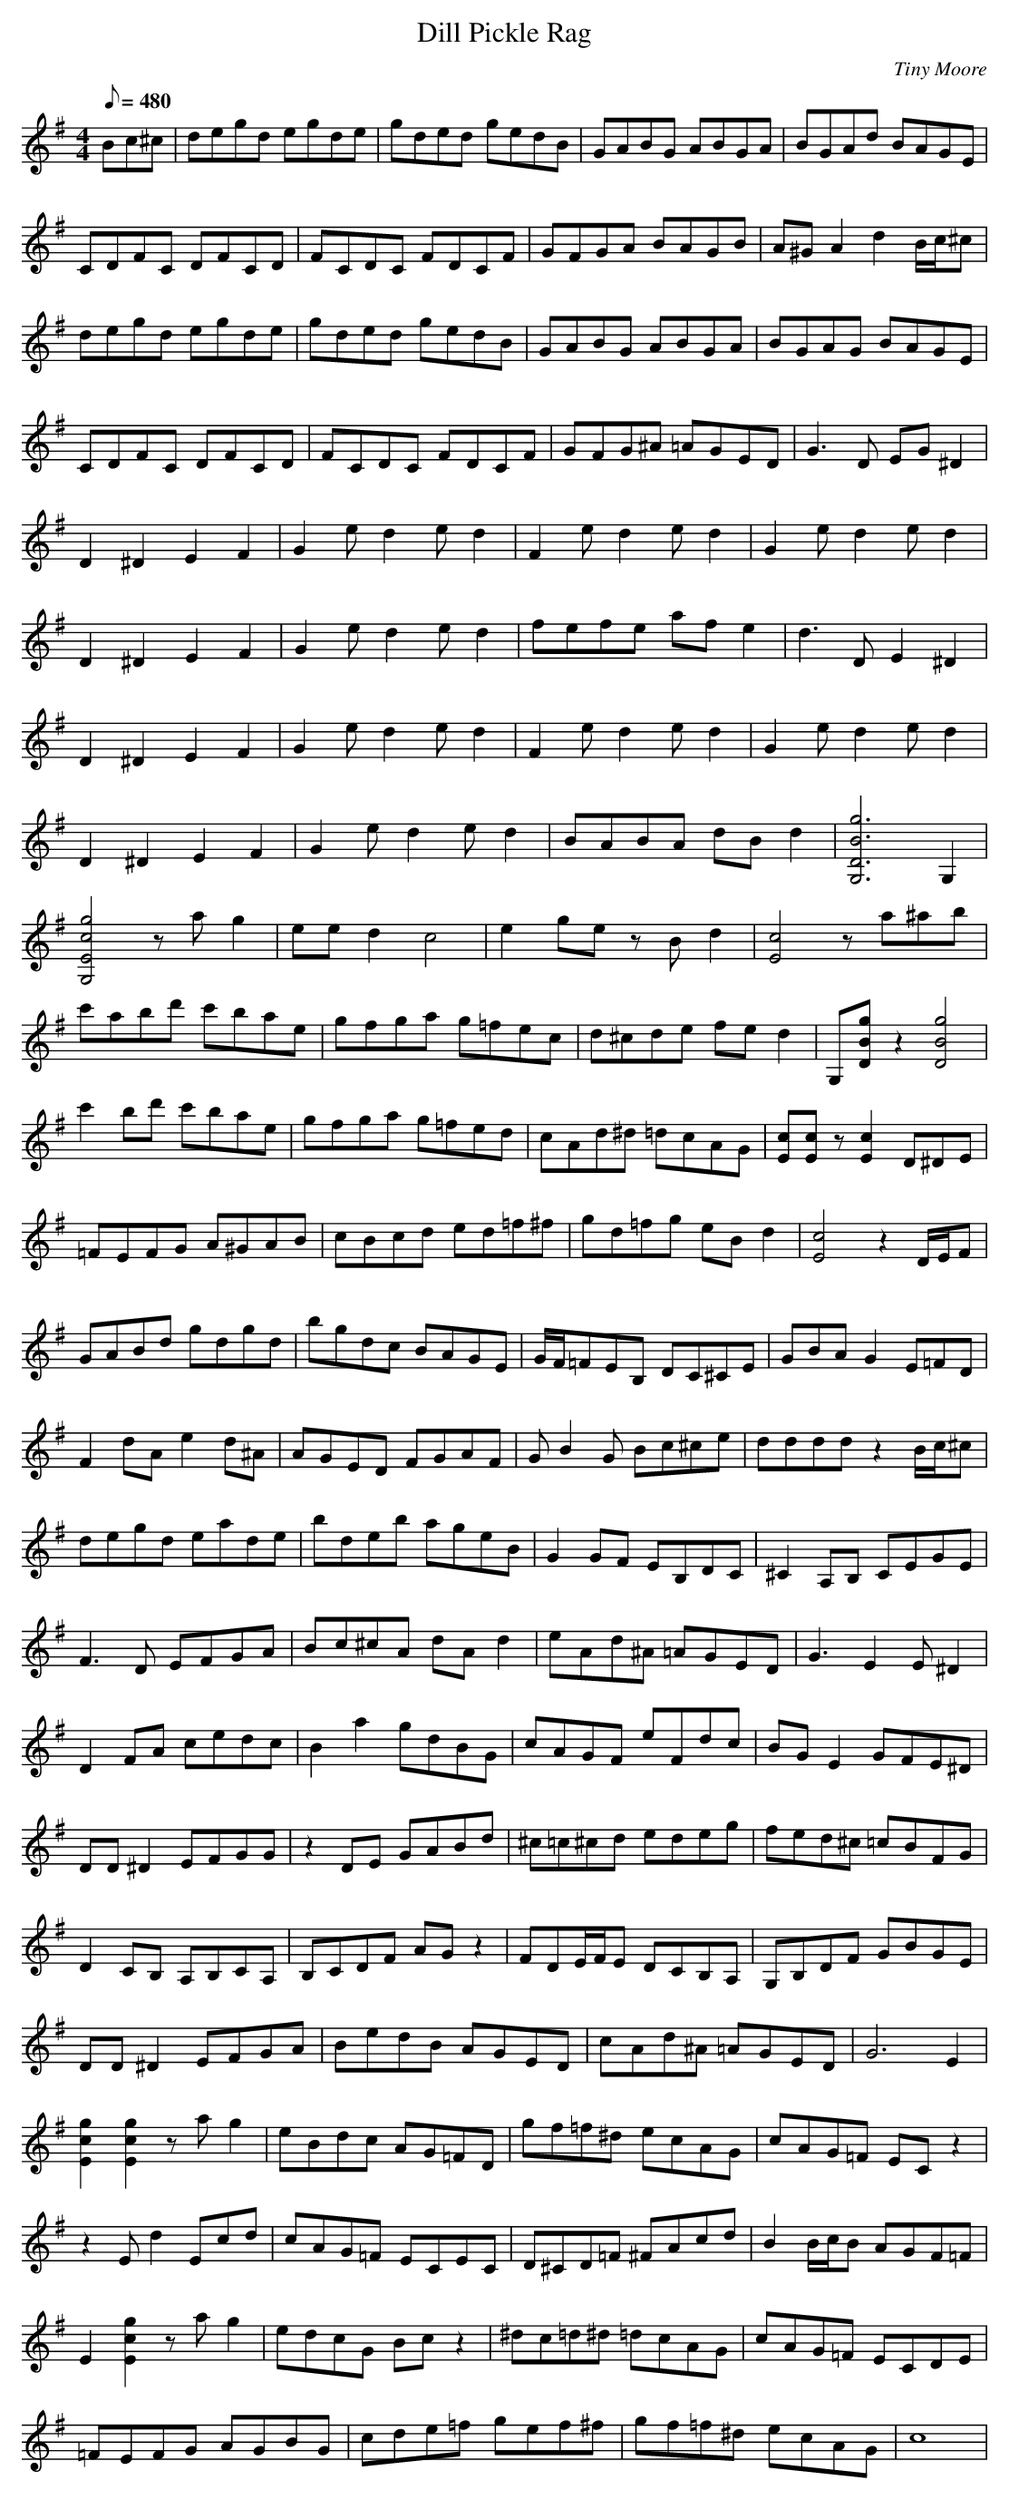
X:1
T:Dill Pickle Rag
C:Tiny Moore
M:4/4
L:1/8
Q:1/8=480
K:G
Bc^c|degd egde|gded gedB|GABG ABGA|BGAd BAGE|
CDFC DFCD|FCDC FDCF|GFGA BAGB|A^GA2 d2B/c/^c|
degd egde|gded gedB|GABG ABGA|BGAG BAGE|
CDFC DFCD|FCDC FDCF|GFG^A =AGED|G3D EG^D2|
D2^D2 E2F2|G2ed2ed2|F2ed2ed2|G2ed2ed2|
D2^D2 E2F2|G2ed2ed2|fefe afe2|d3D E2^D2|
D2^D2 E2F2|G2ed2ed2|F2ed2ed2|G2ed2ed2|
D2^D2 E2F2|G2ed2ed2|BABA dBd2|[g6B6D6G,6]G,2|
[g4c4E4G,4] zag2|eed2 c4|e2ge zBd2|[c4E4] za^ab|
c'abd' c'bae|gfga g=fec|d^cde fed2|G,[gBD]z2 [g4B4D4]|
c'2bd' c'bae|gfga g=fed|cAd^d =dcAG|[cE][cE]z[c2E2]D^DE|
=FEFG A^GAB|cBcd ed=f^f|gd=fg eBd2|[c4E4] z2D/E/F|
GABd gdgd|bgdc BAGE|G/F/=FEB, DC^CE|GBAG2E=FD|
F2dA e2d^A|AGED FGAF|GB2G Bc^ce|dddd z2B/c/^c|
degd eade|bdeb ageB|G2GF EB,DC|^C2A,B, CEGE|
F3D EFGA|Bc^cA dAd2|eAd^A =AGED|G3E2E^D2|
D2FA cedc|B2a2 gdBG|cAGF eFdc|BGE2 GFE^D|
DD^D2 EFGG|z2DE GABd|^c=c^cd edeg|fed^c =cBFG|
D2CB, A,B,CA,|B,CDF AGz2|FDE/F/E DCB,A,|G,B,DF GBGE|
DD^D2 EFGA|BedB AGED|cAd^A =AGED|G6E2|
[g2c2E2][g2c2E2] zag2|eBdc AG=FD|gf=f^d ecAG|cAG=F ECz2|
z2Ed2Ecd|cAG=F ECEC|D^CD=F ^FAcd|B2B/c/B AGF=F|
E2[g2c2E2] zag2|edcG Bcz2|^dc=d^d =dcAG|cAG=F ECDE|
=FEFG AGBG|cde=f gef^f|gf=f^d ecAG|c8|
